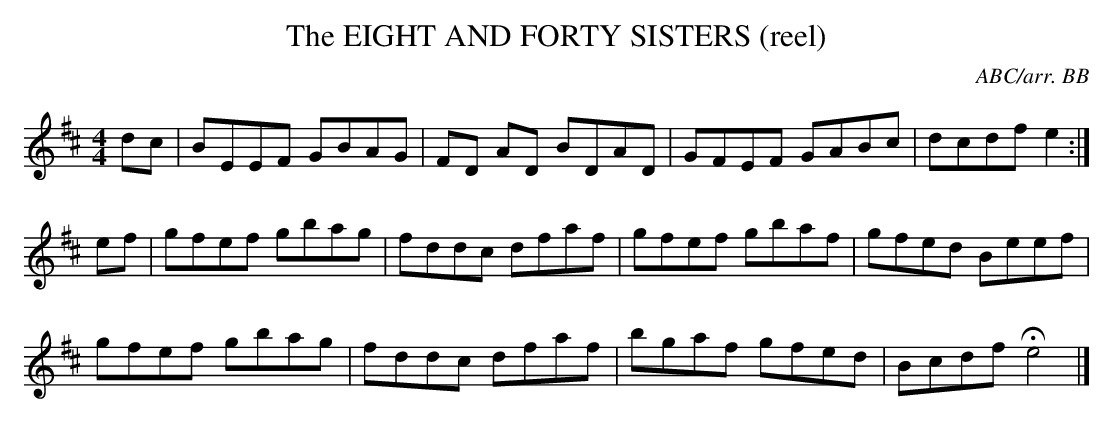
X:1
T:EIGHT AND FORTY SISTERS (reel), The
C:ABC/arr. BB
L:1/8
M:4/4
K:Edor
dc|BEEF GBAG|FD AD BDAD|GFEF GABc|dcdf e2:|
ef|gfef gbag|fddc dfaf|gfef gbaf|gfed Beef|
gfef gbag|fddc dfaf|bgaf gfed|Bcdf He4|]
